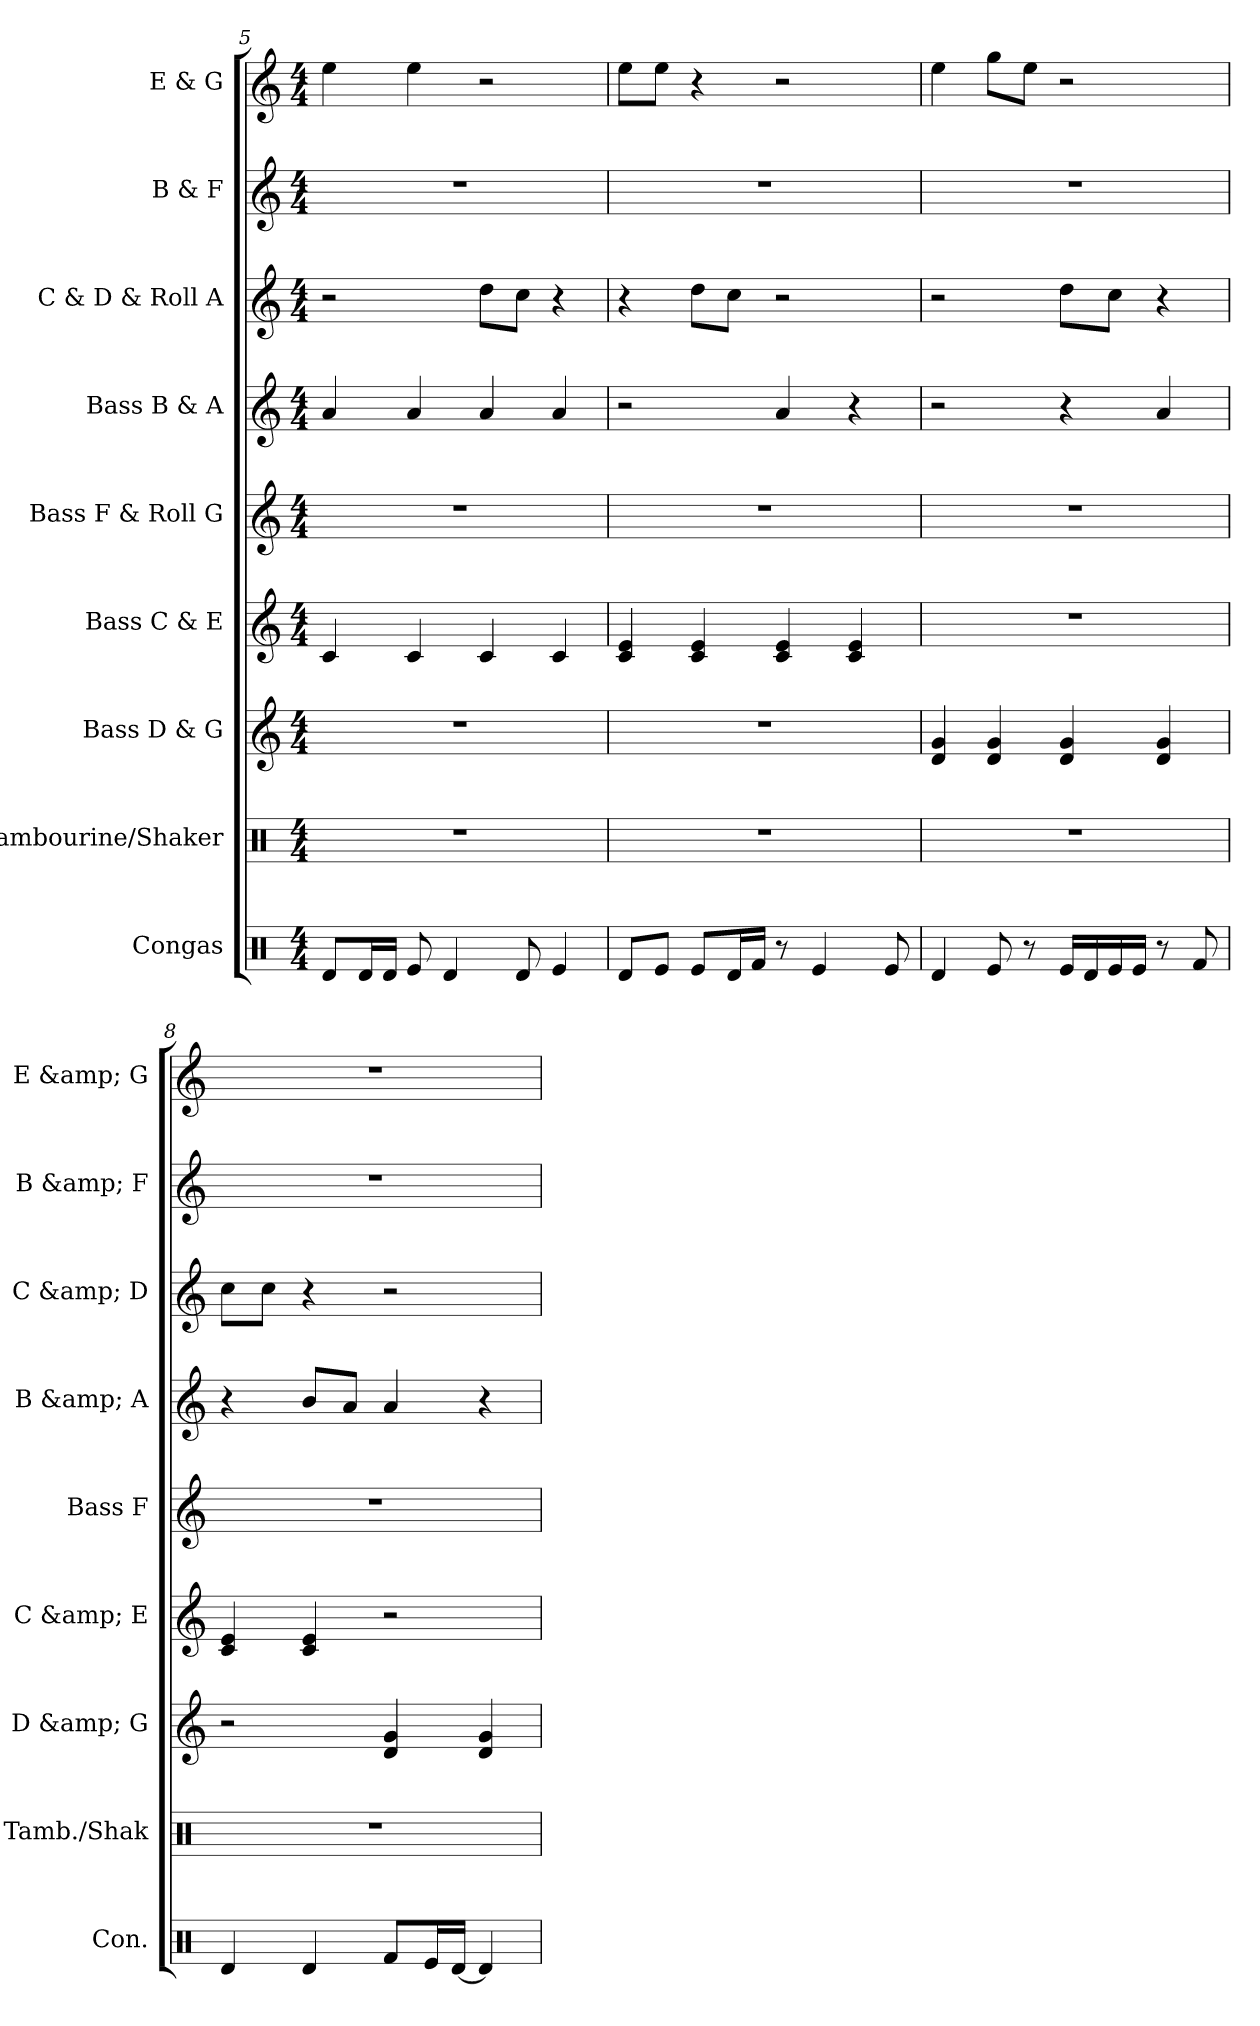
**kern	**kern	**kern	**kern	**kern	**kern	**kern	**kern	**kern
*part9	*part8	*part7	*part6	*part5	*part4	*part3	*part2	*part1
*staff9	*staff8	*staff7	*staff6	*staff5	*staff4	*staff3	*staff2	*staff1
*I"Congas	*I"Tambourine/Shaker	*I"Bass D &amp; G	*I"Bass C &amp; E	*I"Bass F &amp; Roll G	*I"Bass B &amp; A	*I"C &amp; D &amp; Roll A	*I"B &amp; F	*I"E &amp; G
*I'Con.	*I'Tamb./Shak	*I'D &amp; G	*I'C &amp; E	*I'Bass F	*I'B &amp; A	*I'C &amp; D	*I'B &amp; F	*I'E &amp; G
!!LO:PB:g=z
*clefX	*clefX	*clefG2	*clefG2	*clefG2	*clefG2	*clefG2	*clefG2	*clefG2
*k[]	*k[]	*k[]	*k[]	*k[]	*k[]	*k[]	*k[]	*k[]
*M4/4	*M4/4	*M4/4	*M4/4	*M4/4	*M4/4	*M4/4	*M4/4	*M4/4
=5	=5	=5	=5	=5	=5	=5	=5	=5
8Rd/L	1r	1r	4c/	1r	4a/	2r	1r	4ee\
16Rd/L	.	.	.	.	.	.	.	.
16Rd/JJ	.	.	.	.	.	.	.	.
8Re/	.	.	4c/	.	4a/	.	.	4ee\
4Rd/	.	.	.	.	.	.	.	.
.	.	.	4c/	.	4a/	8dd\L	.	2r
8Rd/	.	.	.	.	.	8cc\J	.	.
4Re/	.	.	4c/	.	4a/	4r	.	.
=6	=6	=6	=6	=6	=6	=6	=6	=6
8Rd/L	1r	1r	4c/ 4e/	1r	2r	4r	1r	8ee\L
8Re/J	.	.	.	.	.	.	.	8ee\J
8Re/L	.	.	4c/ 4e/	.	.	8dd\L	.	4r
16Rd/L	.	.	.	.	.	8cc\J	.	.
16Rf/JJ	.	.	.	.	.	.	.	.
8r	.	.	4c/ 4e/	.	4a/	2r	.	2r
4Re/	.	.	.	.	.	.	.	.
.	.	.	4c/ 4e/	.	4r	.	.	.
8Re/	.	.	.	.	.	.	.	.
=7	=7	=7	=7	=7	=7	=7	=7	=7
4Rd/	1r	4d/ 4g/	1r	1r	2r	2r	1r	4ee\
8Re/	.	4d/ 4g/	.	.	.	.	.	8gg\L
8r	.	.	.	.	.	.	.	8ee\J
16Re/LL	.	4d/ 4g/	.	.	4r	8dd\L	.	2r
16Rd/	.	.	.	.	.	.	.	.
16Re/	.	.	.	.	.	8cc\J	.	.
16Re/JJ	.	.	.	.	.	.	.	.
8r	.	4d/ 4g/	.	.	4a/	4r	.	.
8Rf/	.	.	.	.	.	.	.	.
=8	=8	=8	=8	=8	=8	=8	=8	=8
4Rd/	1r	2r	4c/ 4e/	1r	4r	8cc\L	1r	1r
.	.	.	.	.	.	8cc\J	.	.
4Rd/	.	.	4c/ 4e/	.	8b/L	4r	.	.
.	.	.	.	.	8a/J	.	.	.
8Rf/L	.	4d/ 4g/	2r	.	4a/	2r	.	.
16Re/L	.	.	.	.	.	.	.	.
[16Rd/JJ	.	.	.	.	.	.	.	.
4Rd/]	.	4d/ 4g/	.	.	4r	.	.	.
=	=	=	=	=	=	=	=	=
*-	*-	*-	*-	*-	*-	*-	*-	*-
